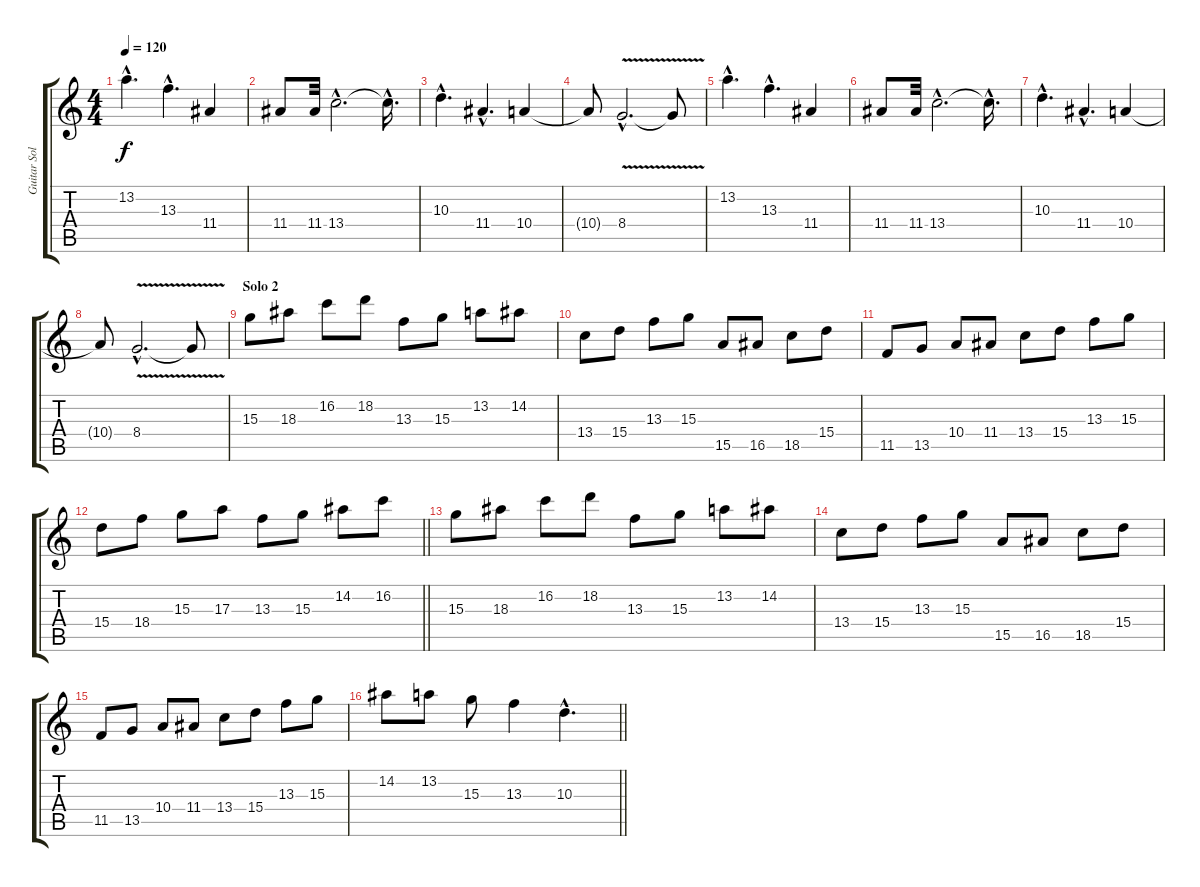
\track ("Guitar Solo" "Guitar Sol") {instrument distortionguitar}
\staff {score tabs}
\tuning (Db4 Ab3 E3 B2 Gb2 B1) {hide}
\ts (4 4)
\tempo 120
\clef g2
\ks c
13.2{hac}.4{d dy f} 13.3{hac}.4{d volume 12} 11.4.4 |
11.4.8 11.4.32 13.4{hac}.2{d} 13.4{hac t}.16{d} |
10.3{hac}.4{d} 11.4{hac}.4{d} 10.4.4 |
10.4{t}.8 8.4{v hac}.2{d} 8.4{t}.8 |
13.2{hac}.4{d} 13.3{hac}.4{d volume 12} 11.4.4 |
11.4.8 11.4.32 13.4{hac}.2{d} 13.4{hac t}.16{d} |
10.3{hac}.4{d} 11.4{hac}.4{d} 10.4.4 |
10.4{t}.8 8.4{v hac}.2{d} 8.4{t}.8 |
\section ("" "Solo 2")
15.3.8{volume 16} 18.3.8 16.2.8 18.2.8 13.3.8 15.3.8 13.2.8 14.2.8 |
13.4.8 15.4.8 13.3.8 15.3.8 15.5.8 16.5.8 18.5.8 15.4.8 |
11.5.8 13.5.8 10.4.8 11.4.8 13.4.8 15.4.8 13.3.8 15.3.8 |
\barLineRight lightlight
15.4.8 18.4.8 15.3.8 17.3.8 13.3.8 15.3.8 14.2.8 16.2.8 |
15.3.8 18.3.8 16.2.8 18.2.8 13.3.8 15.3.8 13.2.8 14.2.8 |
13.4.8 15.4.8 13.3.8 15.3.8 15.5.8 16.5.8 18.5.8 15.4.8 |
11.5.8 13.5.8 10.4.8 11.4.8 13.4.8 15.4.8 13.3.8 15.3.8 |
\barLineRight lightlight
14.2.8 13.2.8 15.3.8 13.3.4 10.3{hac}.4{d}
